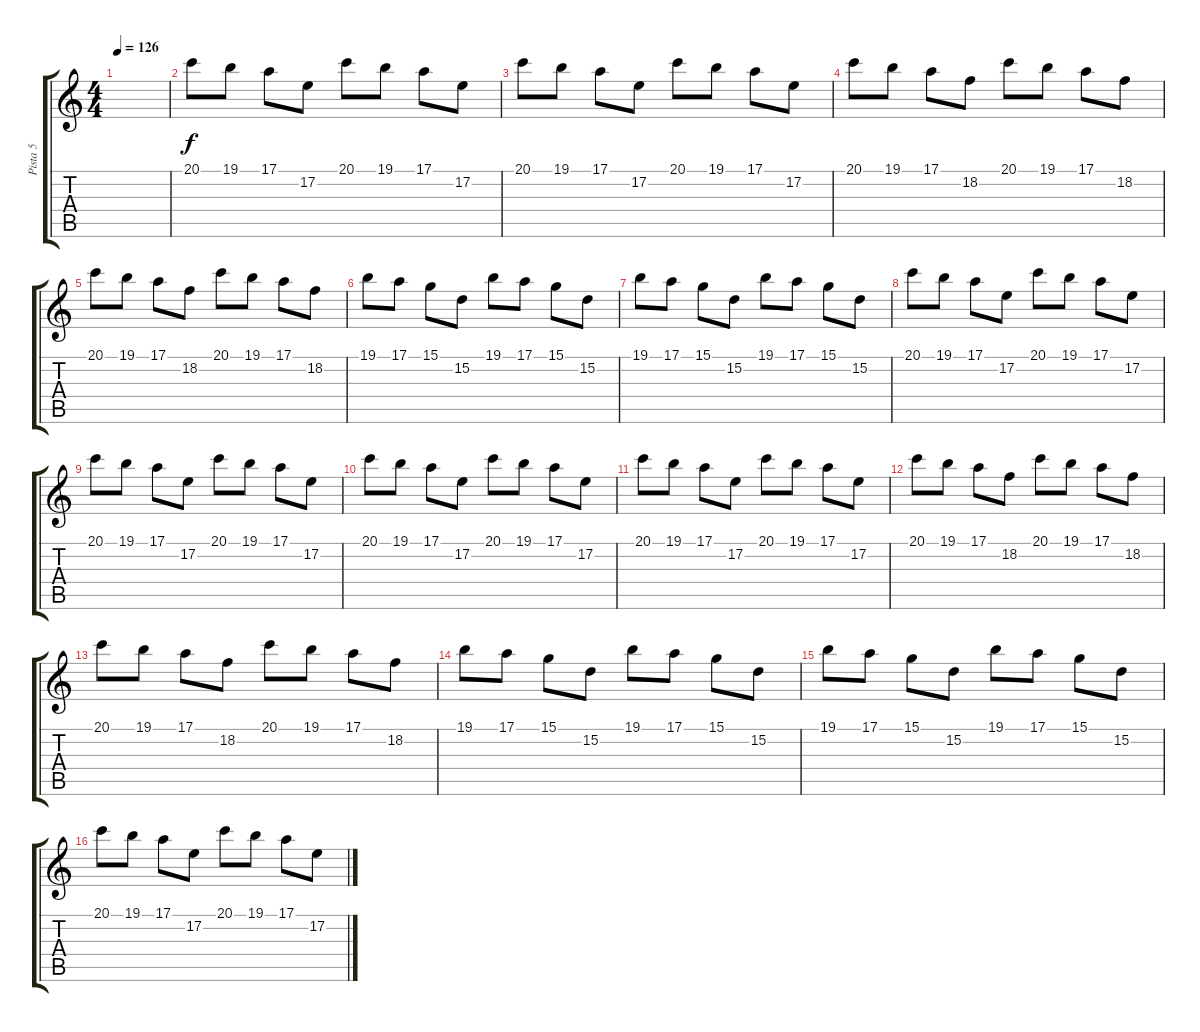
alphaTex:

\track ("Pista 5" "Pista 5") {instrument acousticgrandpiano}
\staff {score tabs}
\tuning (E4 B3 G3 D3 A2 E2) {hide}
\ts (4 4)
\tempo 126
\clef g2
\ks c
|
20.1.8 19.1.8 17.1.8 17.2.8 20.1.8 19.1.8 17.1.8 17.2.8 |
20.1.8 19.1.8 17.1.8 17.2.8 20.1.8 19.1.8 17.1.8 17.2.8 |
20.1.8 19.1.8 17.1.8 18.2.8 20.1.8 19.1.8 17.1.8 18.2.8 |
20.1.8 19.1.8 17.1.8 18.2.8 20.1.8 19.1.8 17.1.8 18.2.8 |
19.1.8 17.1.8 15.1.8 15.2.8 19.1.8 17.1.8 15.1.8 15.2.8 |
19.1.8 17.1.8 15.1.8 15.2.8 19.1.8 17.1.8 15.1.8 15.2.8 |
20.1.8 19.1.8 17.1.8 17.2.8 20.1.8 19.1.8 17.1.8 17.2.8 |
20.1.8 19.1.8 17.1.8 17.2.8 20.1.8 19.1.8 17.1.8 17.2.8 |
20.1.8 19.1.8 17.1.8 17.2.8 20.1.8 19.1.8 17.1.8 17.2.8 |
20.1.8 19.1.8 17.1.8 17.2.8 20.1.8 19.1.8 17.1.8 17.2.8 |
20.1.8 19.1.8 17.1.8 18.2.8 20.1.8 19.1.8 17.1.8 18.2.8 |
20.1.8 19.1.8 17.1.8 18.2.8 20.1.8 19.1.8 17.1.8 18.2.8 |
19.1.8 17.1.8 15.1.8 15.2.8 19.1.8 17.1.8 15.1.8 15.2.8 |
19.1.8 17.1.8 15.1.8 15.2.8 19.1.8 17.1.8 15.1.8 15.2.8 |
20.1.8 19.1.8 17.1.8 17.2.8 20.1.8 19.1.8 17.1.8 17.2.8
